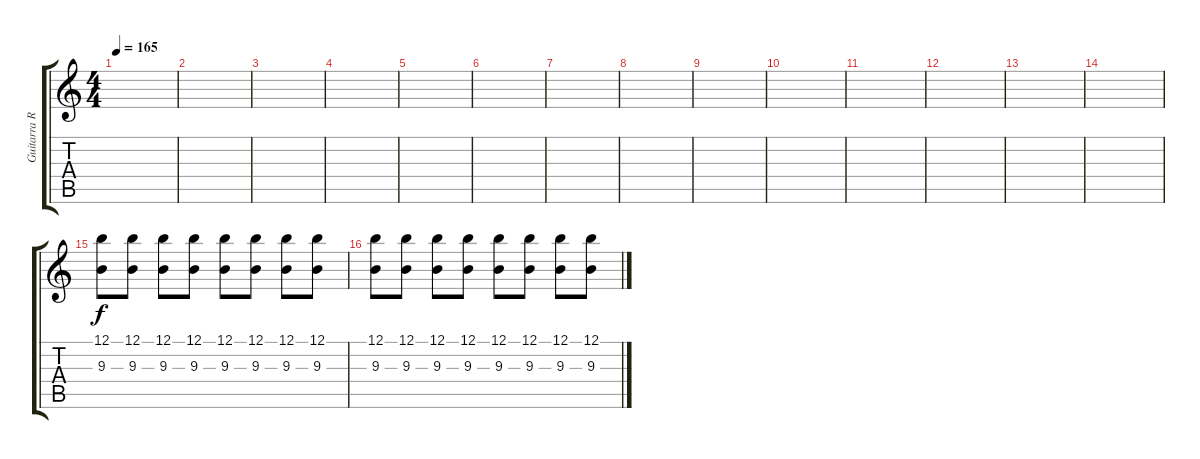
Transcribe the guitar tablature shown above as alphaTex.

\track ("Guitarra Relleno" "Guitarra R") {instrument distortionguitar}
\staff {score tabs}
\tuning (B3 Gb3 D3 A2 E2 B1) {hide}
\ts (4 4)
\tempo 165
\clef g2
\ks c
|
|
|
|
|
|
|
|
|
|
|
|
|
|
(12.1 9.3).8 (12.1 9.3).8 (12.1 9.3).8 (12.1 9.3).8 (12.1 9.3).8 (12.1 9.3).8 (12.1 9.3).8 (12.1 9.3).8 |
(12.1 9.3).8 (12.1 9.3).8 (12.1 9.3).8 (12.1 9.3).8 (12.1 9.3).8 (12.1 9.3).8 (12.1 9.3).8 (12.1 9.3).8
